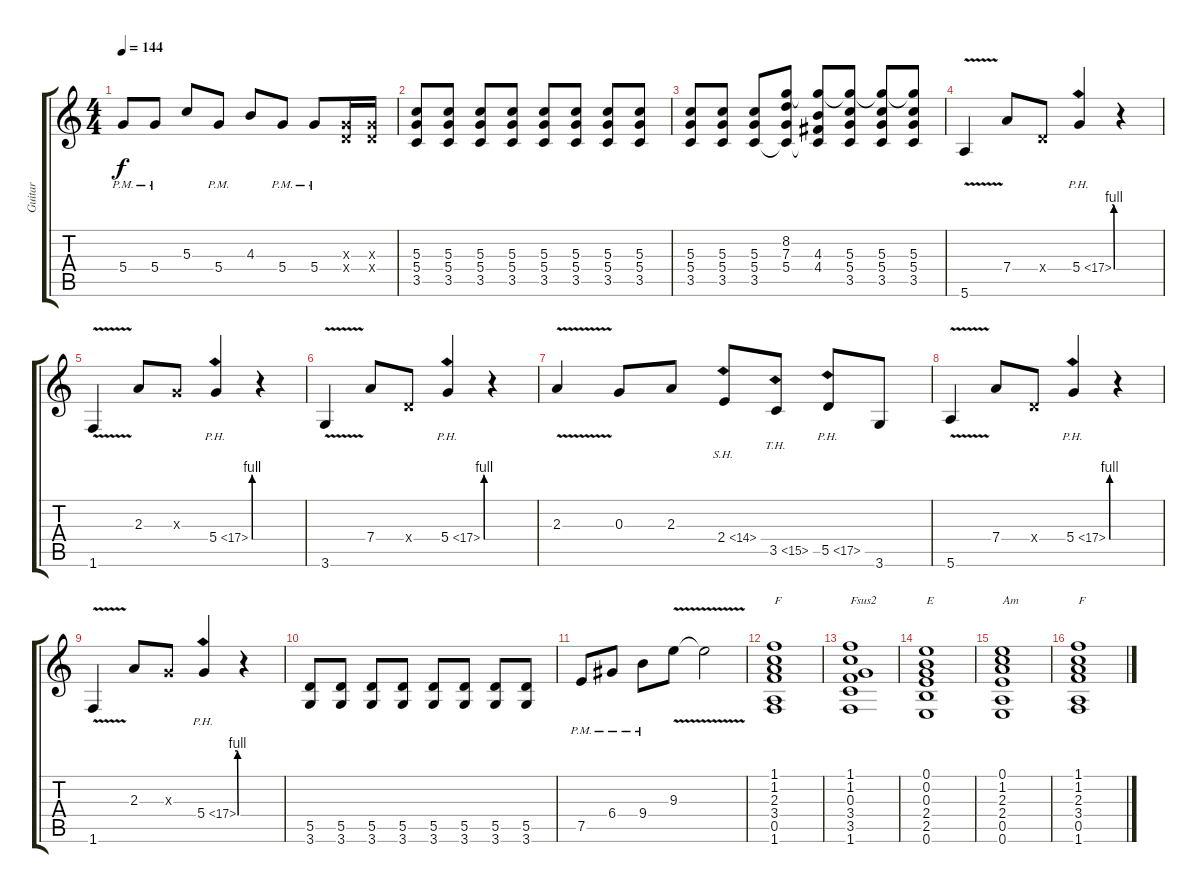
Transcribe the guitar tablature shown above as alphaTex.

\track ("Guitar" "Guitar") {instrument distortionguitar}
\staff {score tabs}
\tuning (E4 B3 G3 D3 A2 E2) {hide}
\ts (4 4)
\tempo 144
\clef g2
\ks c
5.4{pm}.8{dy f} 5.4{pm}.8 5.3.8 5.4{pm}.8 4.3.8 5.4{pm}.8 5.4{pm}.8 (0.3{x} 0.4{x}).16 (0.3{x} 0.4{x}).16 |
(5.3 5.4 3.5).8 (5.3 5.4 3.5).8 (5.3 5.4 3.5).8 (5.3 5.4 3.5).8 (5.3 5.4 3.5).8 (5.3 5.4 3.5).8 (5.3 5.4 3.5).8 (5.3 5.4 3.5).8 |
(5.3 5.4 3.5).8 (5.3 5.4 3.5).8 (5.3 5.4 3.5).8 (8.2 7.3 5.4 3.5{t}).8 (8.2{t} 4.3 4.4 3.5{t}).8 (8.2{t} 5.3 5.4 3.5).8 (8.2{t} 5.3 5.4 3.5).8 (8.2{t} 5.3 5.4 3.5).8 |
5.6{v}.4 7.4.8 0.4{x}.8 5.4{be (custom 0 0 29 0 35 4 60 4) ph 12}.4 r.4 |
1.6{v}.4 2.3.8 0.3{x}.8 5.4{be (custom 0 0 29 0 35 4 60 4) ph 12}.4 r.4 |
3.6{v}.4 7.4.8 0.4{x}.8 5.4{be (custom 0 0 29 0 35 4 60 4) ph 12}.4 r.4 |
2.3{v}.4 0.3.8 2.3.8 2.4{sh 12}.8 3.5{th 12}.8 5.5{ph 12}.8 3.6.8 |
5.6{v}.4 7.4.8 0.4{x}.8 5.4{be (custom 0 0 29 0 35 4 60 4) ph 12}.4 r.4 |
1.6{v}.4 2.3.8 0.3{x}.8 5.4{be (custom 0 0 29 0 35 4 60 4) ph 12}.4 r.4 |
(5.5 3.6).8 (5.5 3.6).8 (5.5 3.6).8 (5.5 3.6).8 (5.5 3.6).8 (5.5 3.6).8 (5.5 3.6).8 (5.5 3.6).8 |
7.5{pm}.8 6.4{pm}.8 9.4{pm}.8 9.3{v}.8 9.3{t}.2 |
(1.1 1.2 2.3 3.4 0.5 1.6).1{txt "F" volume 8} |
(1.1 1.2 0.3 3.4 3.5 1.6).1{txt "Fsus2"} |
(0.1 0.2 0.3 2.4 2.5 0.6).1{txt "E"} |
(0.1 1.2 2.3 2.4 0.5 0.6).1{txt "Am"} |
(1.1 1.2 2.3 3.4 0.5 1.6).1{txt "F"}
